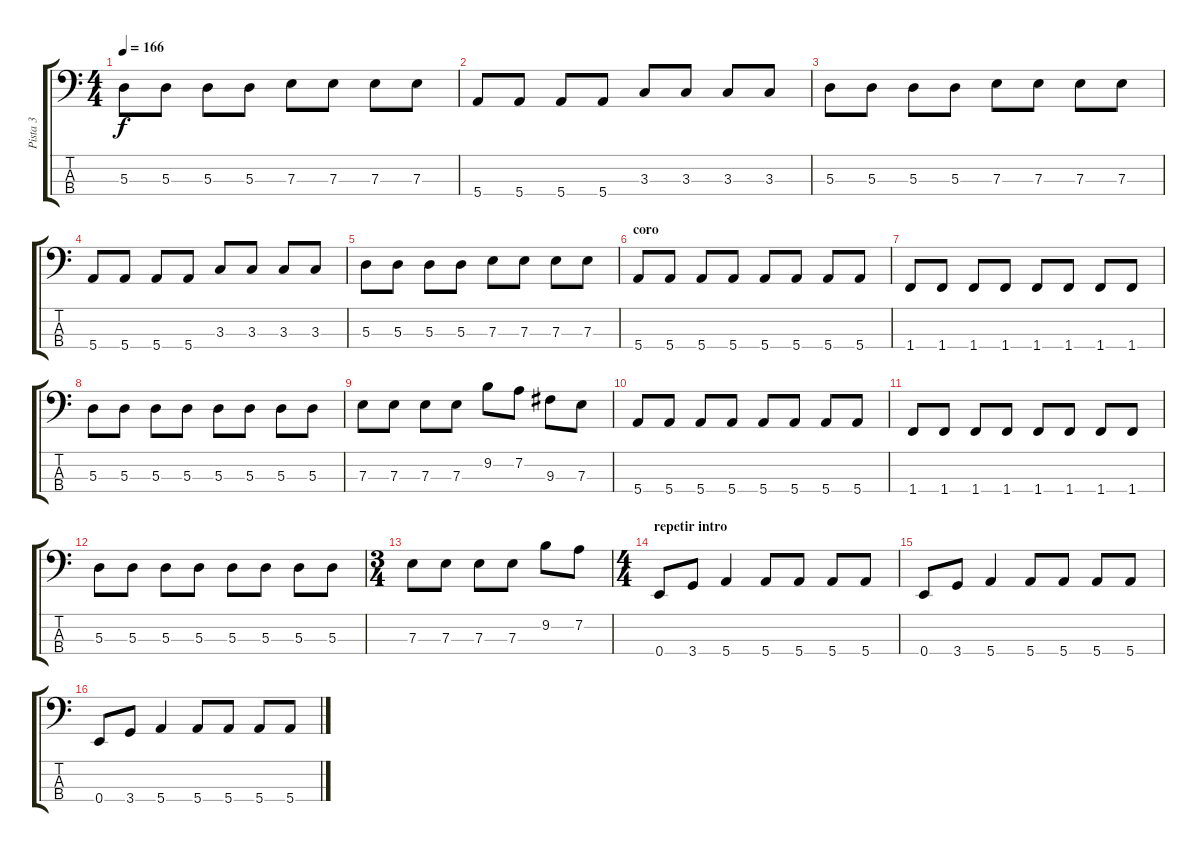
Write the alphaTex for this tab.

\track ("Pista 3" "Pista 3") {instrument electricbassfinger}
\staff {score tabs}
\tuning (G2 D2 A1 E1) {hide}
\ts (4 4)
\tempo 166
\clef f4
\ks c
5.3.8{dy f} 5.3.8 5.3.8 5.3.8 7.3.8 7.3.8 7.3.8 7.3.8 |
5.4.8 5.4.8 5.4.8 5.4.8 3.3.8 3.3.8 3.3.8 3.3.8 |
5.3.8 5.3.8 5.3.8 5.3.8 7.3.8 7.3.8 7.3.8 7.3.8 |
5.4.8 5.4.8 5.4.8 5.4.8 3.3.8 3.3.8 3.3.8 3.3.8 |
5.3.8 5.3.8 5.3.8 5.3.8 7.3.8 7.3.8 7.3.8 7.3.8 |
\section ("" "coro")
5.4.8 5.4.8 5.4.8 5.4.8 5.4.8 5.4.8 5.4.8 5.4.8 |
1.4.8 1.4.8 1.4.8 1.4.8 1.4.8 1.4.8 1.4.8 1.4.8 |
5.3.8 5.3.8 5.3.8 5.3.8 5.3.8 5.3.8 5.3.8 5.3.8 |
7.3.8 7.3.8 7.3.8 7.3.8 9.2.8 7.2.8 9.3.8 7.3.8 |
5.4.8 5.4.8 5.4.8 5.4.8 5.4.8 5.4.8 5.4.8 5.4.8 |
1.4.8 1.4.8 1.4.8 1.4.8 1.4.8 1.4.8 1.4.8 1.4.8 |
5.3.8 5.3.8 5.3.8 5.3.8 5.3.8 5.3.8 5.3.8 5.3.8 |
\ts (3 4)
7.3.8 7.3.8 7.3.8 7.3.8 9.2.8 7.2.8 |
\ts (4 4)
\section ("" "repetir intro")
0.4.8 3.4.8 5.4.4 5.4.8 5.4.8 5.4.8 5.4.8 |
0.4.8 3.4.8 5.4.4 5.4.8 5.4.8 5.4.8 5.4.8 |
0.4.8 3.4.8 5.4.4 5.4.8 5.4.8 5.4.8 5.4.8
